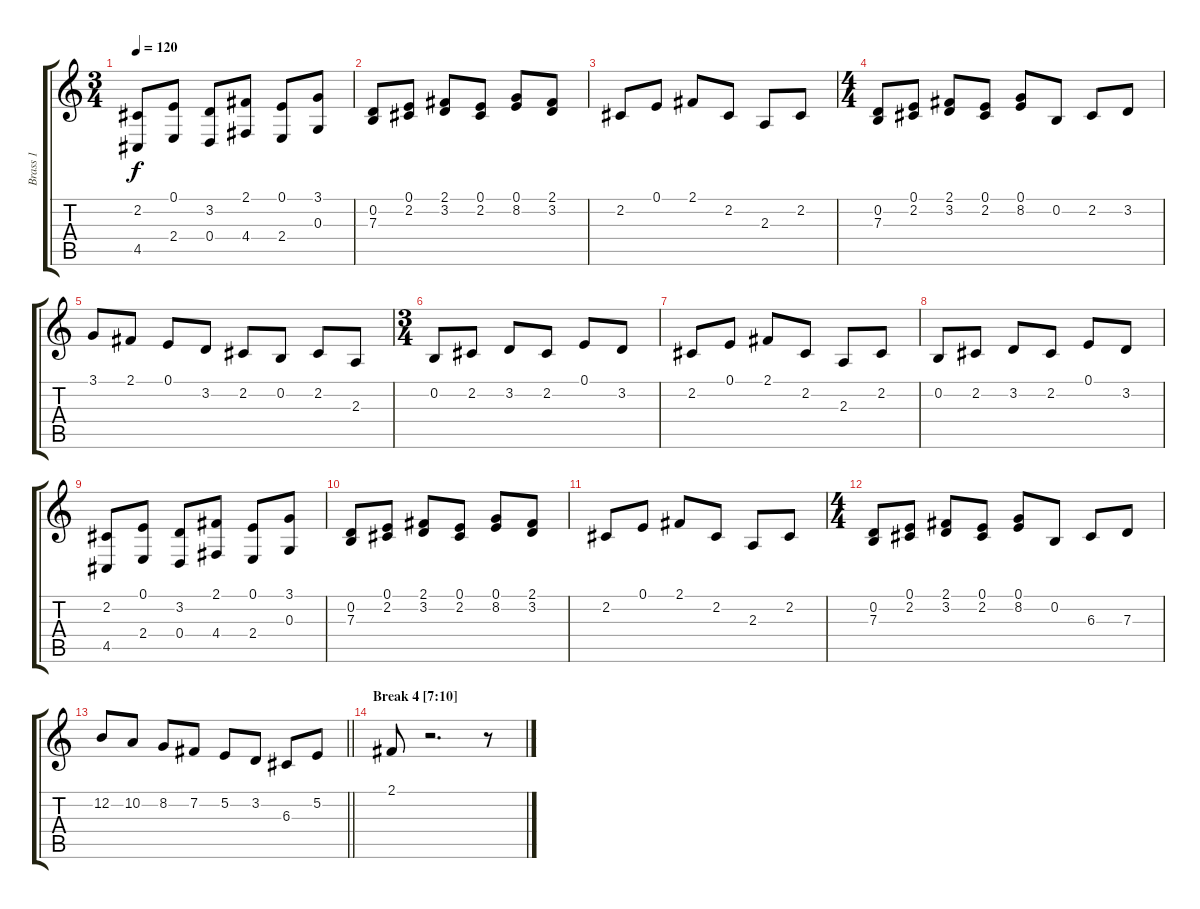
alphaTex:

\track ("Brass 1" "Brass 1") {instrument brasssection}
\staff {score tabs}
\tuning (E4 B3 G3 D3 A2 E2) {hide}
\ts (3 4)
\tempo 120
\clef g2
\ks c
(2.2 4.5).8{dy f} (0.1 2.4).8 (3.2 0.4).8 (2.1 4.4).8 (0.1 2.4).8 (3.1 0.3).8 |
(0.2 7.3).8 (0.1 2.2).8 (2.1 3.2).8 (0.1 2.2).8 (0.1 8.2).8 (2.1 3.2).8 |
2.2.8 0.1.8 2.1.8 2.2.8 2.3.8 2.2.8 |
\ts (4 4)
(0.2 7.3).8 (0.1 2.2).8 (2.1 3.2).8 (0.1 2.2).8 (0.1 8.2).8 0.2.8 2.2.8 3.2.8 |
3.1.8 2.1.8 0.1.8 3.2.8 2.2.8 0.2.8 2.2.8 2.3.8 |
\ts (3 4)
0.2.8 2.2.8 3.2.8 2.2.8 0.1.8 3.2.8 |
2.2.8 0.1.8 2.1.8 2.2.8 2.3.8 2.2.8 |
0.2.8 2.2.8 3.2.8 2.2.8 0.1.8 3.2.8 |
(2.2 4.5).8 (0.1 2.4).8 (3.2 0.4).8 (2.1 4.4).8 (0.1 2.4).8 (3.1 0.3).8 |
(0.2 7.3).8 (0.1 2.2).8 (2.1 3.2).8 (0.1 2.2).8 (0.1 8.2).8 (2.1 3.2).8 |
2.2.8 0.1.8 2.1.8 2.2.8 2.3.8 2.2.8 |
\ts (4 4)
(0.2 7.3).8 (0.1 2.2).8 (2.1 3.2).8 (0.1 2.2).8 (0.1 8.2).8 0.2.8 6.3.8 7.3.8 |
\barLineRight lightlight
12.2.8 10.2.8 8.2.8 7.2.8 5.2.8 3.2.8 6.3.8 5.2.8 |
\section ("" "Break 4 [7:10]")
2.1.8 r.2{d} r.8
